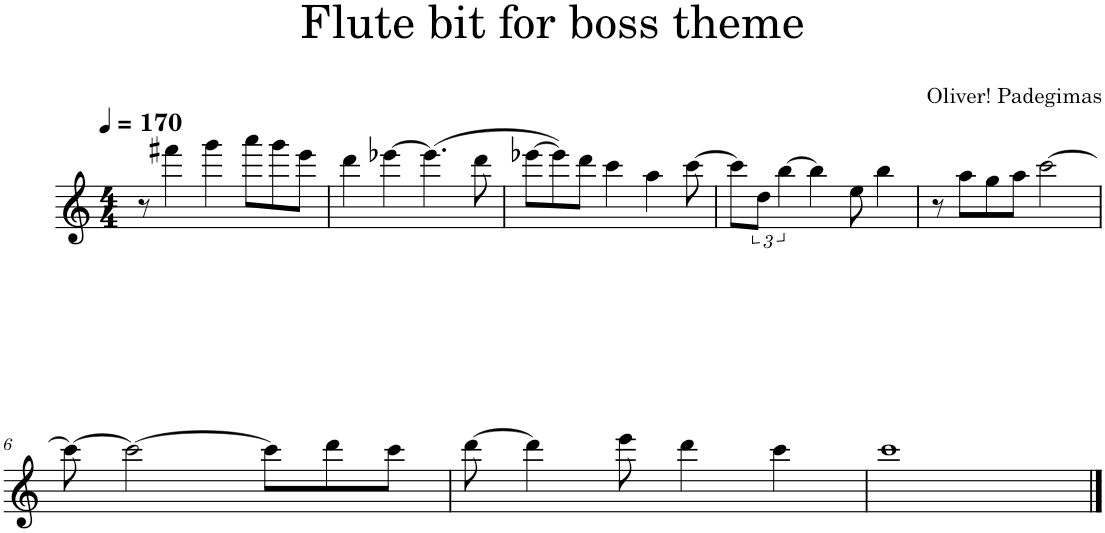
**kern
*part1
*staff1
*I"Flute
*I'Fl.
*clefG2
*k[]
*M4/4
*MM170
=1
8r
4fff#X\
4ggg\
8aaa\L
8ggg\
8eee\J
=2
4ddd\
[4eee-X\
(4.eee-\]
8ddd\
=3
[8eee-X\L
8eee-\])
8ddd\J
4ccc\
4aa\
[8ccc\
=4
8ccc\L]
12dd\J
[6bb\
4bb\]
8ee\
4bb\
=5
8r
8aa\L
8gg\
8aa\J
[2ccc\
!!LO:LB:g=z
=6
8ccc\_
2ccc\_
8ccc\L]
8ddd\
8ccc\J
=7
[8ddd\
4ddd\]
8eee\
4ddd\
4ccc\
=8
1ccc
==
*-
